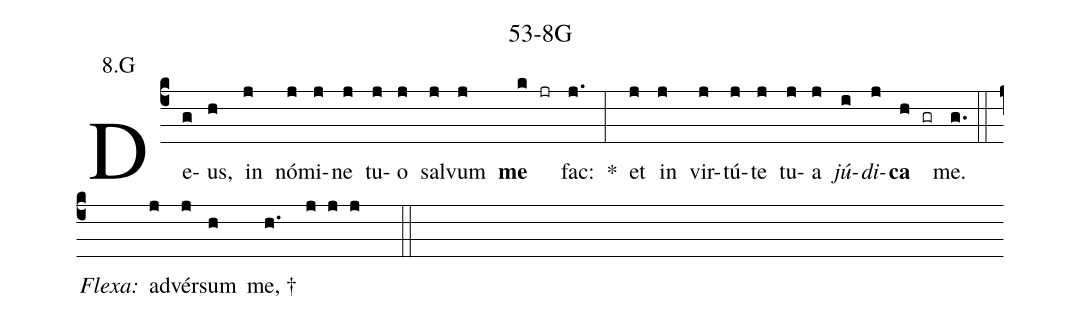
name: 53-8G;
annotation: 8.G;
%%
(c4)  De(g)us,(h) in(j) nó(j)mi(j)ne(j) tu(j)o(j) sal(j)vum(j) <b>me</b>(k jr) fac:(j.) *(:) et(j) in(j) vir(j)tú(j)te(j) tu(j)a(j) <i>jú</i>(i)<i>di</i>(j)<b>ca</b>(h gr) me.(g.) (::)
<i>Flexa:</i>(///)  ad(j)vér(j)sum(h) me, †(h.//// j j j  ::)
